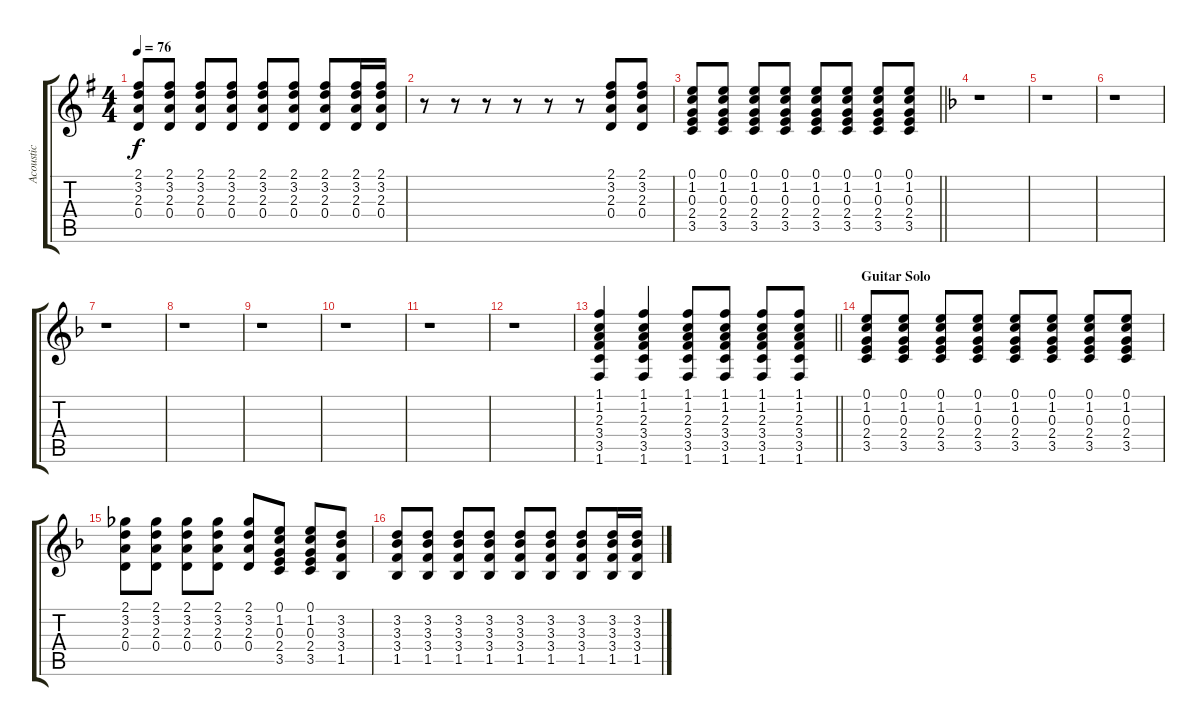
\track ("Acoustic" "Acoustic") {instrument acousticguitarnylon}
\staff {score tabs}
\tuning (E4 B3 G3 D3 A2 E2) {hide}
\ts (4 4)
\tempo 76
\clef g2
\ks g
(2.1 3.2 2.3 0.4).8{dy f} (2.1 3.2 2.3 0.4).8 (2.1 3.2 2.3 0.4).8 (2.1 3.2 2.3 0.4).8 (2.1 3.2 2.3 0.4).8 (2.1 3.2 2.3 0.4).8 (2.1 3.2 2.3 0.4).8 (2.1 3.2 2.3 0.4).16 (2.1 3.2 2.3 0.4).16 |
r.8 r.8 r.8 r.8 r.8 r.8 (2.1 3.2 2.3 0.4).8 (2.1 3.2 2.3 0.4).8 |
\barLineRight lightlight
(0.1 1.2 0.3 2.4 3.5).8 (0.1 1.2 0.3 2.4 3.5).8 (0.1 1.2 0.3 2.4 3.5).8 (0.1 1.2 0.3 2.4 3.5).8 (0.1 1.2 0.3 2.4 3.5).8 (0.1 1.2 0.3 2.4 3.5).8 (0.1 1.2 0.3 2.4 3.5).8 (0.1 1.2 0.3 2.4 3.5).8 |
\ks f
r.1 |
r.1 |
r.1 |
r.1 |
r.1 |
r.1 |
r.1 |
r.1 |
r.1 |
\barLineRight lightlight
(1.1 1.2 2.3 3.4 3.5 1.6).4 (1.1 1.2 2.3 3.4 3.5 1.6).4 (1.1 1.2 2.3 3.4 3.5 1.6).8 (1.1 1.2 2.3 3.4 3.5 1.6).8 (1.1 1.2 2.3 3.4 3.5 1.6).8 (1.1 1.2 2.3 3.4 3.5 1.6).8 |
\section ("" "Guitar Solo")
(0.1 1.2 0.3 2.4 3.5).8 (0.1 1.2 0.3 2.4 3.5).8 (0.1 1.2 0.3 2.4 3.5).8 (0.1 1.2 0.3 2.4 3.5).8 (0.1 1.2 0.3 2.4 3.5).8 (0.1 1.2 0.3 2.4 3.5).8 (0.1 1.2 0.3 2.4 3.5).8 (0.1 1.2 0.3 2.4 3.5).8 |
(2.1 3.2 2.3 0.4).8 (2.1 3.2 2.3 0.4).8 (2.1 3.2 2.3 0.4).8 (2.1 3.2 2.3 0.4).8 (2.1 3.2 2.3 0.4).8 (0.1 1.2 0.3 2.4 3.5).8 (0.1 1.2 0.3 2.4 3.5).8 (3.2 3.3 3.4 1.5).8 |
(3.2 3.3 3.4 1.5).8 (3.2 3.3 3.4 1.5).8 (3.2 3.3 3.4 1.5).8 (3.2 3.3 3.4 1.5).8 (3.2 3.3 3.4 1.5).8 (3.2 3.3 3.4 1.5).8 (3.2 3.3 3.4 1.5).8 (3.2 3.3 3.4 1.5).16 (3.2 3.3 3.4 1.5).16
